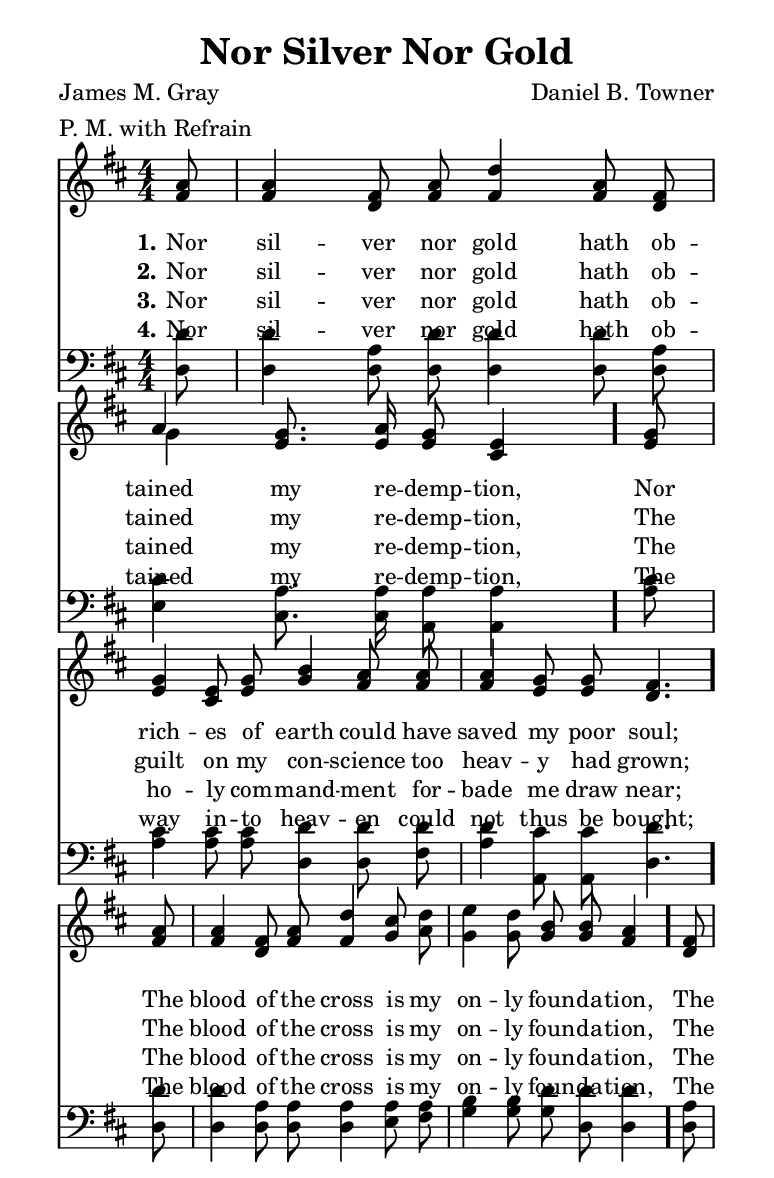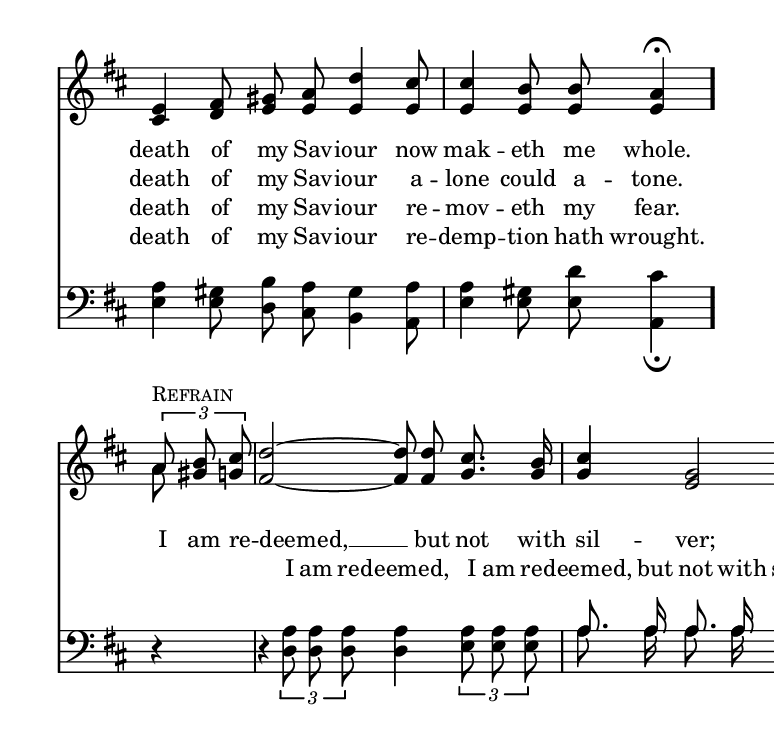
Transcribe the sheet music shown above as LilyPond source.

\include "common/global.ily"
\paper {
  \include "common/paper.ily"
  ragged-last-bottom = ##t
  system-count = 6 % original has 7
systems-per-page = 4

}

\header{
  %gospel
  hymnnumber = "177"
  title = "Nor Silver Nor Gold"
  tunename = ""
  meter = "P. M. with Refrain" % something like 12. 11. 12. 11. with Refrain
  poet = "James M. Gray" % see https://hymnary.org/text/nor_silver_nor_gold_hath_obtained_my_red
  composer = "Daniel B. Towner" % see https://hymnary.org/tune/nor_silver_nor_gold_towner
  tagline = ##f
}

ta = { \tempo 4=80 }
tb = { \tempo 4=40 }

global = {
  \include "common/overrides.ily"
  \override Staff.TimeSignature.style = #'numbered
  \time 4/4
  \override Score.MetronomeMark.transparent = ##t % hide all fermata changes too
  \ta
  \key d \major
  \partial 8
  \autoBeamOff
}

patternA = { c8 | c4 c8 c c4 c8 c | c4 c8. c16 c8 c4 }
patternB = { c8 | c4 c8 c c4 c8 c | c4 c8 c c4. }
patternC = { c8 | c4 c8 c c4 c8 c | c4 c8 c c c4 }
patternD = { c8 | c4 c8 c c c4 c8 | c4 c8 c c4 }

notesSoprano = {
\global
\relative c'' {

  a8 | a4 fis8 a d4 a8 fis | a4 g8. a16 g8 e4
  g8 | g4 e8 g b4 a8 a | a4 g8 g fis4.
  a8 | a4 fis8 a d4 cis8 d | e4 d8 b b a4
  fis8 | e4 fis8 gis a d4 cis8 | cis4 b8 b \tb a4 \fermata \ta \bar "."

}
}

notesSopranoRefrain = {
\relative c'' {

  << s^\markup { \small \caps "Refrain" }
  { \tuplet 3/2 { << { \voiceOne a8 } \new Voice { \voiceTwo a8 } >> << { b cis } { gis g } >> } } >>

  \partcombine
  \relative c' {
    | d'2 ~ d8 d8 cis8. b16 | cis4 g2
    g8. g16 | cis2 ~ cis8 cis8 b8. g16 | fis2.
  }
  \relative c' {
    | fis2 ~ fis8 fis8 g8. g16 | g4 e2
    e8. d16 | g2 ~ g8 g8 g8. e16 | d2.
  }

  \tuplet 3/2 { << { \voiceOne a8 } \new Voice { \voiceTwo a8 } >> << { b cis } { gis g } >> }
  \partcombine
  \relative c'' {
    | d2 ~ d8 d8 e8. d16 | cis4 b2
    b8 b | a4. a8 g4 e |
  }
  \relative c' {
    | fis2 ~ fis8 fis8 g8. fis16 | a4 g2
    g8 d | d4. fis8 e4 cis |
  }
  << { \voiceOne d2. } \new Voice { \voiceTwo d2. } >>
  \partcombine r8 r8

  \bar "|."

}
}

notesSopranoRefrainPacing = {
\global
\relative c,, {

  r8 | r4 r8 r r4 r8 r | r4 r8. r16 r8 r4
  r8 | r4 r8 r r4 r8 r | r4 r8 r r4.
  r8 | r4 r8 r r4 r8 r | r4 r8 r r r4
  r8 | r4 r8 r r r4 r8 | r4 r8 r r4

  %\repeat unfold 32 \skip 4
  \tuplet 3/2 { a8 a a }
    | d'2 ~ d8 d8 cis8. b16 | cis4 g2
    g8. g16 | cis2 ~ cis8 cis8 b8. g16 | fis2.

  \tuplet 3/2 { a8 a a }
    | d2 ~ d8 d8 e8. d16 | cis4 b2
    b8 b | a4. a8 g4 e | d2. r8

}
}

notesAlto = {
\global
\relative e' {

  \changePitch \patternA { fis | fis d fis fis fis d | g e e e cis }
  \changePitch \patternB { e | e cis e g fis fis | fis e e d }
  \changePitch \patternC { fis | fis d fis fis g a | g g g g fis }
  \changePitch \patternD { d | cis d e e e e | e e e e }

  % excludes refrain (moved to Soprano) due to bad interactions between
  % \tuplet, \partcombine, and NullVoice

}
}

notesTenor = {
\global
\relative a {

  \changePitch \patternA { d | d a d d d a | cis a a a a }
  \changePitch \patternB { cis | cis cis cis d d d | d cis cis d }
  \changePitch \patternC { d | d a a a a a | b b d d d }
  \changePitch \patternD { a | a gis b a gis a | a gis d' cis }

  r4 | r \tuplet 3/2 { a8 a a } a4 \tuplet 3/2 { a8 a a } | a8. a16 a8. a16 cis8 cis
  r4 | r4 e8. e16 e4 cis8. a16 | a8. a16 a8. a16 a4
  r4 | r \tuplet 3/2 { a8 a a } a4 r8. a16 | g8. a16 b8. cis16 d8. d16
  d8 d8 | d4. d8 cis4 a8[ g] | fis2. r8

}
}

notesBass = {
\global
\relative f {

  \changePitch \patternA { d | d d d d d d | e cis cis a a }
  \changePitch \patternB { a' | a a a d, d fis | a a, a d }
  \changePitch \patternC { d | d d d d e fis | g g g d d }
  \changePitch \patternD { d | e e d cis b a | e' e e a,_\fermata }

  r4 | r \tuplet 3/2 { d8 d d } d4 \tuplet 3/2 { e8 e e } | a8. a16 a8. a16 a8 a
  r4 | r4 a8. a16 a4 a,8. a16 | d8. d16 d8. d16 d4
  r4 | r \tuplet 3/2 { d8 d d } d4 r8. d16 | g8. g16 g8. g16 g8. g16
  g8 g8 | fis4. d8 a4 a | d2. r8

}
}

Refrain = \lyricmode {

{ \mon } I am re -- { \moff } deemed, __ but not with sil -- ver; \bar "."
I am bought, __ but not with gold; \bar "."
{ \mon } Bought with a { \moff } price— the blood of Je -- sus, \bar "."
Pre -- cious price of love un -- told. \bar "."

}

wordsA = \lyricmode {
\set stanza = "1."

Nor sil -- ver nor gold hath ob -- tained my re -- demp -- tion, \bar "."
Nor rich -- es of earth could have saved my poor soul; \bar "."
The blood of the cross is my on -- ly foun -- da -- tion, \bar "."
The death of my Sav -- iour now mak -- eth me whole. \bar "."

}

wordsB = \lyricmode {
\set stanza = "2."

Nor sil -- ver nor gold hath ob -- tained my re -- demp -- tion,
The guilt on my con -- science too heav -- y had grown;
The blood of the cross is my on -- ly foun -- da -- tion,
The death of my Sav -- iour a -- lone could a -- tone.

}

wordsC = \lyricmode {
\set stanza = "3."

Nor sil -- ver nor gold hath ob -- tained my re -- demp -- tion,
The ho -- ly com -- mand -- ment for -- bade me draw near;
The blood of the cross is my on -- ly foun -- da -- tion,
The death of my Sav -- iour re -- mov -- eth my fear.

}

wordsD = \lyricmode {
\set stanza = "4."

Nor sil -- ver nor gold hath ob -- tained my re -- demp -- tion,
The way in -- to heav -- en could not thus be bought;
The blood of the cross is my on -- ly foun -- da -- tion,
The death of my Sav -- iour re -- demp -- tion hath wrought.

}

underWords = \lyricmode {

{ \repeat unfold 46 \skip 4 }
{ \mon } I am re -- deemed, I am re -- deemed, { \moff } but not with sil -- ver;
I am bought, I am bought, but not with gold;
{ \mon } Bought with a { \moff } price— the pre -- cious blood of Je -- sus,

}

\score {
  \context ChoirStaff <<
    \context Staff = upper <<
      \set Staff.autoBeaming = ##f
      \set ChoirStaff.systemStartDelimiter = #'SystemStartBar
      \set ChoirStaff.printPartCombineTexts = ##f
      {
        \partcombine #'(2 . 11) \notesSoprano \notesAlto
        \context Voice = sopranosRefrain { \notesSopranoRefrain }
      }
      \context NullVoice = sopranos { \voiceOne \notesSoprano }
      \context NullVoice = sopranosRefrainPacing { \voiceFour \notesSopranoRefrainPacing }
      \context Lyrics = one   \lyricsto sopranos \wordsA
      \context Lyrics = two   \lyricsto sopranos \wordsB
      \context Lyrics = two   \lyricsto sopranosRefrainPacing \Refrain
      \context Lyrics = three \lyricsto sopranos \wordsC
      \context Lyrics = four  \lyricsto sopranos \wordsD
    >>
    \context Staff = men <<
      \set Staff.autoBeaming = ##f
      \clef bass
      \set ChoirStaff.printPartCombineTexts = ##f
      \partcombine #'(2 . 11) \notesTenor \notesBass
      \context NullVoice = tenors { \voiceOne << \notesTenor >> }
    >>
    \context Lyrics = four \lyricsto tenors \underWords
  >>
  \layout {
    \include "common/layout.ily"
  }
  #(cond ((ly:get-option 'eog-midi-permitted) #{ \midi{
    \include "common/midi.ily"
  } #}))
}

\version "2.19.49"  % necessary for upgrading to future LilyPond versions.

% vi:set et ts=2 sw=2 ai nocindent syntax=lilypond:
